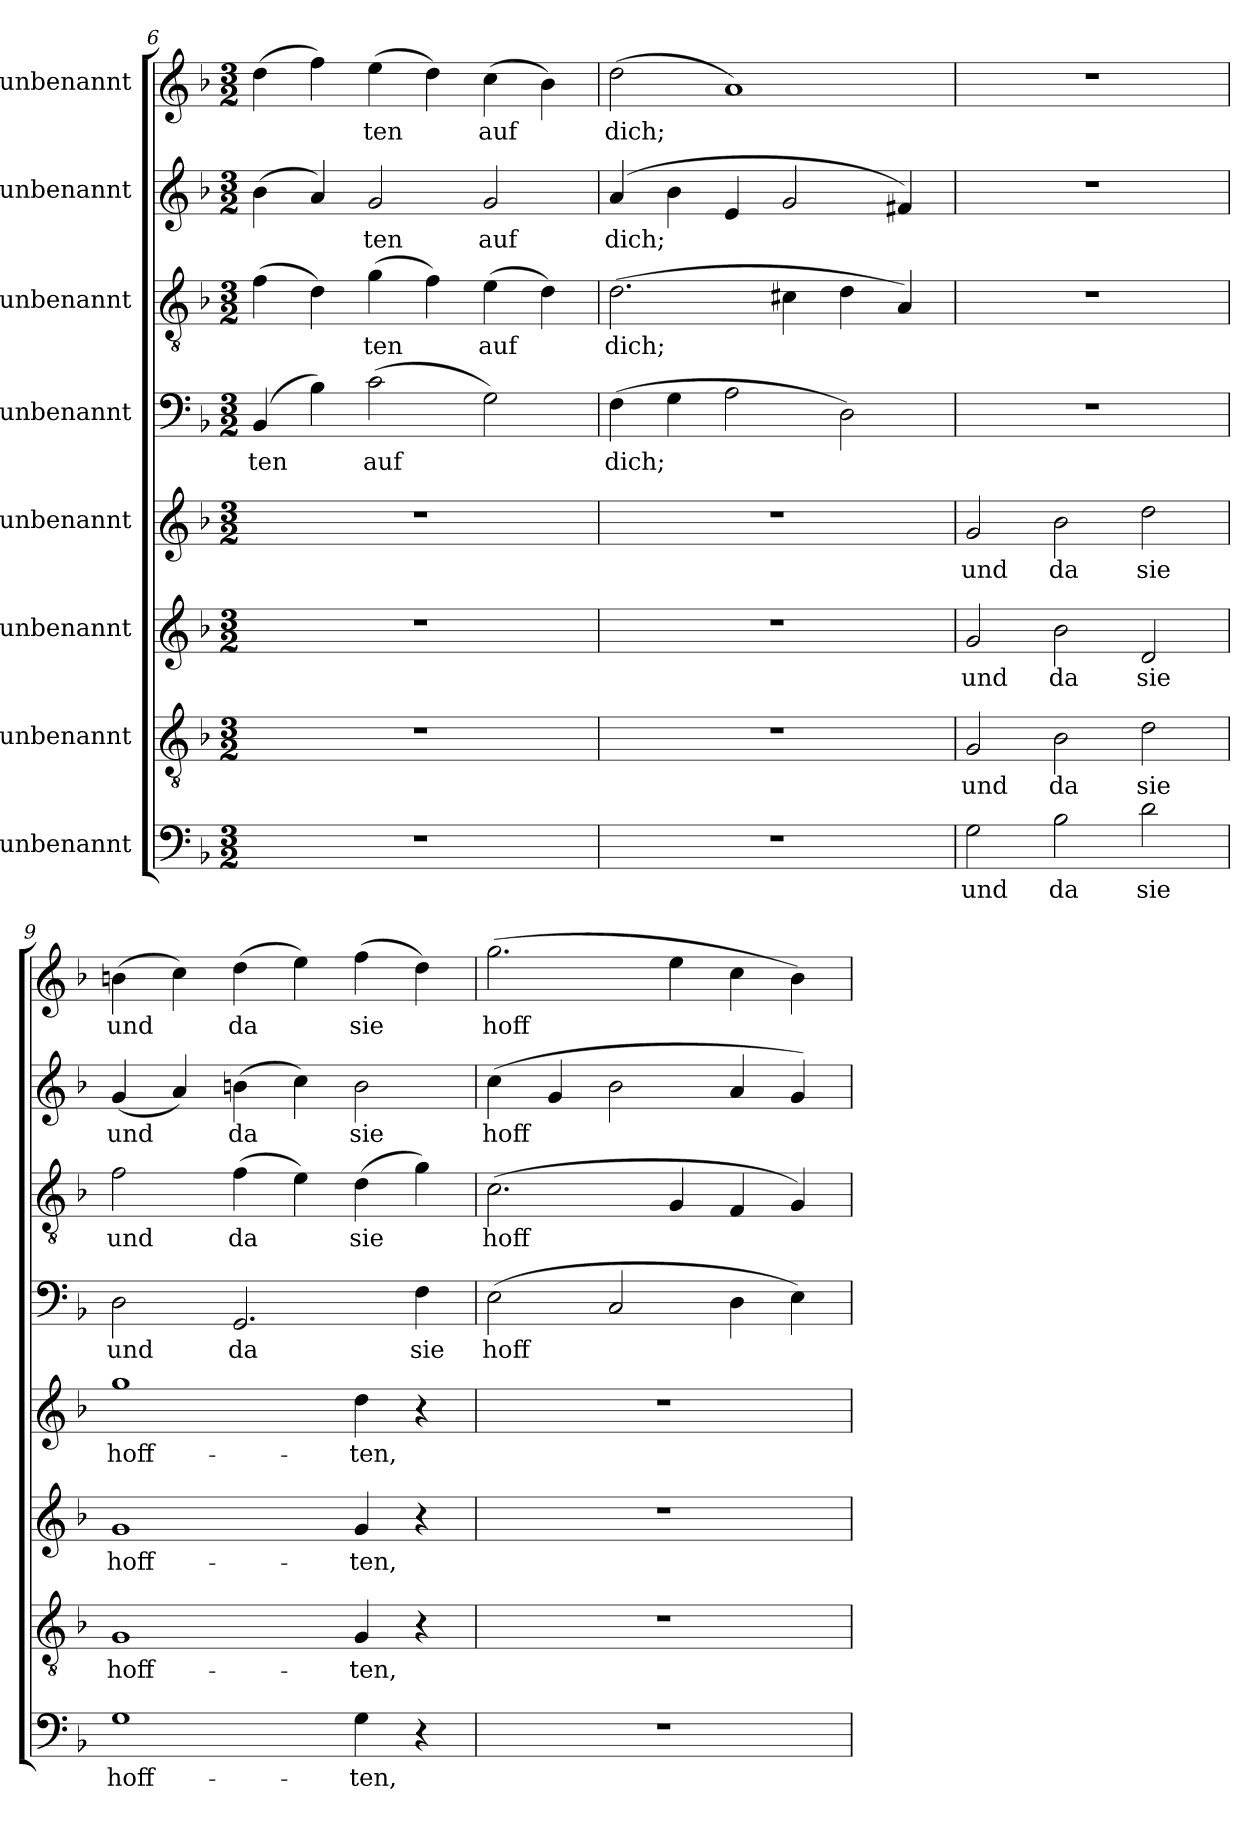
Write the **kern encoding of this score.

**kern	**text	**kern	**text	**kern	**text	**kern	**text	**kern	**text	**kern	**text	**kern	**text	**kern	**text
*part8	*part8	*part7	*part7	*part6	*part6	*part5	*part5	*part4	*part4	*part3	*part3	*part2	*part2	*part1	*part1
*staff8	*staff8	*staff7	*staff7	*staff6	*staff6	*staff5	*staff5	*staff4	*staff4	*staff3	*staff3	*staff2	*staff2	*staff1	*staff1
*I"unbenannt	*	*I"unbenannt	*	*I"unbenannt	*	*I"unbenannt	*	*I"unbenannt	*	*I"unbenannt	*	*I"unbenannt	*	*I"unbenannt	*
!!LO:PB:g=z
*clefF4	*	*clefGv2	*	*clefG2	*	*clefG2	*	*clefF4	*	*clefGv2	*	*clefG2	*	*clefG2	*
*k[b-]	*	*k[b-]	*	*k[b-]	*	*k[b-]	*	*k[b-]	*	*k[b-]	*	*k[b-]	*	*k[b-]	*
*M3/2	*	*M3/2	*	*M3/2	*	*M3/2	*	*M3/2	*	*M3/2	*	*M3/2	*	*M3/2	*
=6	=6	=6	=6	=6	=6	=6	=6	=6	=6	=6	=6	=6	=6	=6	=6
!	!	!	!	!	!	!	!	!	!LO:LY:b	!	!	!	!	!	!
1.r	.	1.r	.	1.r	.	1.r	.	(>4BB-/	ten	(>4f\	.	(>4b-\	.	(>4dd\	.
.	.	.	.	.	.	.	.	4B-\)	.	4d\)	.	4a/)	.	4ff\)	.
!	!	!	!	!	!	!	!	!	!LO:LY:b	!	!LO:LY:b	!	!LO:LY:b	!	!LO:LY:b
.	.	.	.	.	.	.	.	(>2c\	auf	(>4g\	ten	2g/	ten	(>4ee\	ten
.	.	.	.	.	.	.	.	.	.	4f\)	.	.	.	4dd\)	.
!	!	!	!	!	!	!	!	!	!	!	!LO:LY:b	!	!LO:LY:b	!	!LO:LY:b
.	.	.	.	.	.	.	.	2G\)	.	(>4e\	auf	2g/	auf	(>4cc\	auf
.	.	.	.	.	.	.	.	.	.	4d\)	.	.	.	4b-\)	.
=7	=7	=7	=7	=7	=7	=7	=7	=7	=7	=7	=7	=7	=7	=7	=7
!	!	!	!	!	!	!	!	!	!LO:LY:b	!	!LO:LY:b	!	!LO:LY:b	!	!LO:LY:b
1.r	.	1.r	.	1.r	.	1.r	.	(>4F\	dich;	(>2.d\	dich;	(>4a/	dich;	(>2dd\	dich;
.	.	.	.	.	.	.	.	4G\	.	.	.	4b-\	.	.	.
.	.	.	.	.	.	.	.	2A\	.	.	.	4e/	.	1a)	.
.	.	.	.	.	.	.	.	.	.	4c#X\	.	2g/	.	.	.
.	.	.	.	.	.	.	.	2D\)	.	4d\	.	.	.	.	.
.	.	.	.	.	.	.	.	.	.	4A/)	.	4f#X/)	.	.	.
=8	=8	=8	=8	=8	=8	=8	=8	=8	=8	=8	=8	=8	=8	=8	=8
!	!LO:LY:b	!	!LO:LY:b	!	!LO:LY:b	!	!LO:LY:b	!	!	!	!	!	!	!	!
2G\	und	2G/	und	2g/	und	2g/	und	1.r	.	1.r	.	1.r	.	1.r	.
!	!LO:LY:b	!	!LO:LY:b	!	!LO:LY:b	!	!LO:LY:b	!	!	!	!	!	!	!	!
2B-\	da	2B-\	da	2b-\	da	2b-\	da	.	.	.	.	.	.	.	.
!	!LO:LY:b	!	!LO:LY:b	!	!LO:LY:b	!	!LO:LY:b	!	!	!	!	!	!	!	!
2d\	sie	2d\	sie	2d/	sie	2dd\	sie	.	.	.	.	.	.	.	.
=9	=9	=9	=9	=9	=9	=9	=9	=9	=9	=9	=9	=9	=9	=9	=9
!	!LO:LY:b	!	!LO:LY:b	!	!LO:LY:b	!	!LO:LY:b	!	!LO:LY:b	!	!LO:LY:b	!	!LO:LY:b	!	!LO:LY:b
1G	hoff-	1G	hoff-	1g	hoff-	1gg	hoff-	2D\	und	2f\	und	(<4g/	und	(>4bn\	und
.	.	.	.	.	.	.	.	.	.	.	.	4a/)	.	4cc\)	.
!	!	!	!	!	!	!	!	!	!LO:LY:b	!	!LO:LY:b	!	!LO:LY:b	!	!LO:LY:b
.	.	.	.	.	.	.	.	2.GG/	da	(>4f\	da	(>4bn\	da	(>4dd\	da
.	.	.	.	.	.	.	.	.	.	4e\)	.	4cc\)	.	4ee\)	.
!	!LO:LY:b	!	!LO:LY:b	!	!LO:LY:b	!	!LO:LY:b	!	!	!	!LO:LY:b	!	!LO:LY:b	!	!LO:LY:b
4G\	ten,	4G/	ten,	4g/	ten,	4dd\	ten,	.	.	(>4d\	sie	2b\	sie	(>4ff\	sie
!	!	!	!	!	!	!	!	!	!LO:LY:b	!	!	!	!	!	!
4r	.	4r	.	4r	.	4r	.	4F\	sie	4g\)	.	.	.	4dd\)	.
=10	=10	=10	=10	=10	=10	=10	=10	=10	=10	=10	=10	=10	=10	=10	=10
!	!	!	!	!	!	!	!	!	!LO:LY:b	!	!LO:LY:b	!	!LO:LY:b	!	!LO:LY:b
1.r	.	1.r	.	1.r	.	1.r	.	(>2E\	hoff	(>2.c\	hoff	(>4cc\	hoff	(>2.gg\	hoff
.	.	.	.	.	.	.	.	.	.	.	.	4g/	.	.	.
.	.	.	.	.	.	.	.	2C/	.	.	.	2b-\	.	.	.
.	.	.	.	.	.	.	.	.	.	4G/	.	.	.	4ee\	.
.	.	.	.	.	.	.	.	4D\	.	4F/	.	4a/	.	4cc\	.
.	.	.	.	.	.	.	.	4E\)	.	4G/)	.	4g/)	.	4b-\)	.
=	=	=	=	=	=	=	=	=	=	=	=	=	=	=	=
*-	*-	*-	*-	*-	*-	*-	*-	*-	*-	*-	*-	*-	*-	*-	*-
